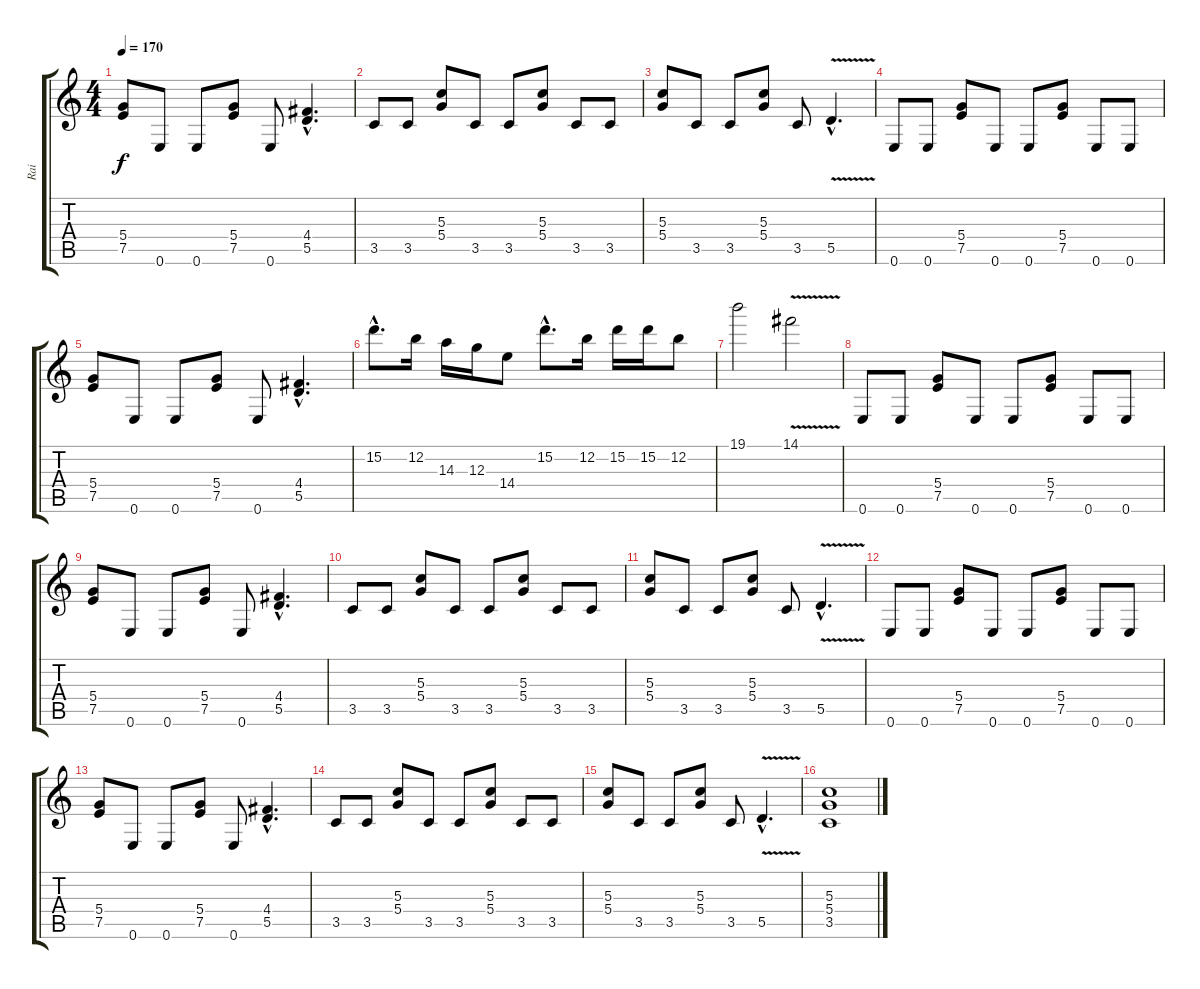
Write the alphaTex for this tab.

\track ("Rai" "Rai") {instrument distortionguitar}
\staff {score tabs}
\tuning (E4 B3 G3 D3 A2 E2) {hide}
\ts (4 4)
\tempo 170
\clef g2
\ks c
(5.4 7.5).8{dy f} 0.6.8 0.6.8 (5.4 7.5).8 0.6.8 (4.4{hac} 5.5{hac}).4{d} |
3.5.8 3.5.8 (5.3 5.4).8 3.5.8 3.5.8 (5.3 5.4).8 3.5.8 3.5.8 |
(5.3 5.4).8 3.5.8 3.5.8 (5.3 5.4).8 3.5.8 5.5{v hac}.4{d} |
0.6.8 0.6.8 (5.4 7.5).8 0.6.8 0.6.8 (5.4 7.5).8 0.6.8 0.6.8 |
(5.4 7.5).8 0.6.8 0.6.8 (5.4 7.5).8 0.6.8 (4.4{hac} 5.5{hac}).4{d} |
15.2{hac}.8{d} 12.2.16 14.3.16 12.3.16 14.4.8 15.2{hac}.8{d} 12.2.16 15.2.16 15.2.16 12.2.8 |
19.1.2 14.1{v}.2 |
0.6.8 0.6.8 (5.4 7.5).8 0.6.8 0.6.8 (5.4 7.5).8 0.6.8 0.6.8 |
(5.4 7.5).8 0.6.8 0.6.8 (5.4 7.5).8 0.6.8 (4.4{hac} 5.5{hac}).4{d} |
3.5.8 3.5.8 (5.3 5.4).8 3.5.8 3.5.8 (5.3 5.4).8 3.5.8 3.5.8 |
(5.3 5.4).8 3.5.8 3.5.8 (5.3 5.4).8 3.5.8 5.5{v hac}.4{d} |
0.6.8 0.6.8 (5.4 7.5).8 0.6.8 0.6.8 (5.4 7.5).8 0.6.8 0.6.8 |
(5.4 7.5).8 0.6.8 0.6.8 (5.4 7.5).8 0.6.8 (4.4{hac} 5.5{hac}).4{d} |
3.5.8 3.5.8 (5.3 5.4).8 3.5.8 3.5.8 (5.3 5.4).8 3.5.8 3.5.8 |
(5.3 5.4).8 3.5.8 3.5.8 (5.3 5.4).8 3.5.8 5.5{v hac}.4{d} |
(5.3 5.4 3.5).1
